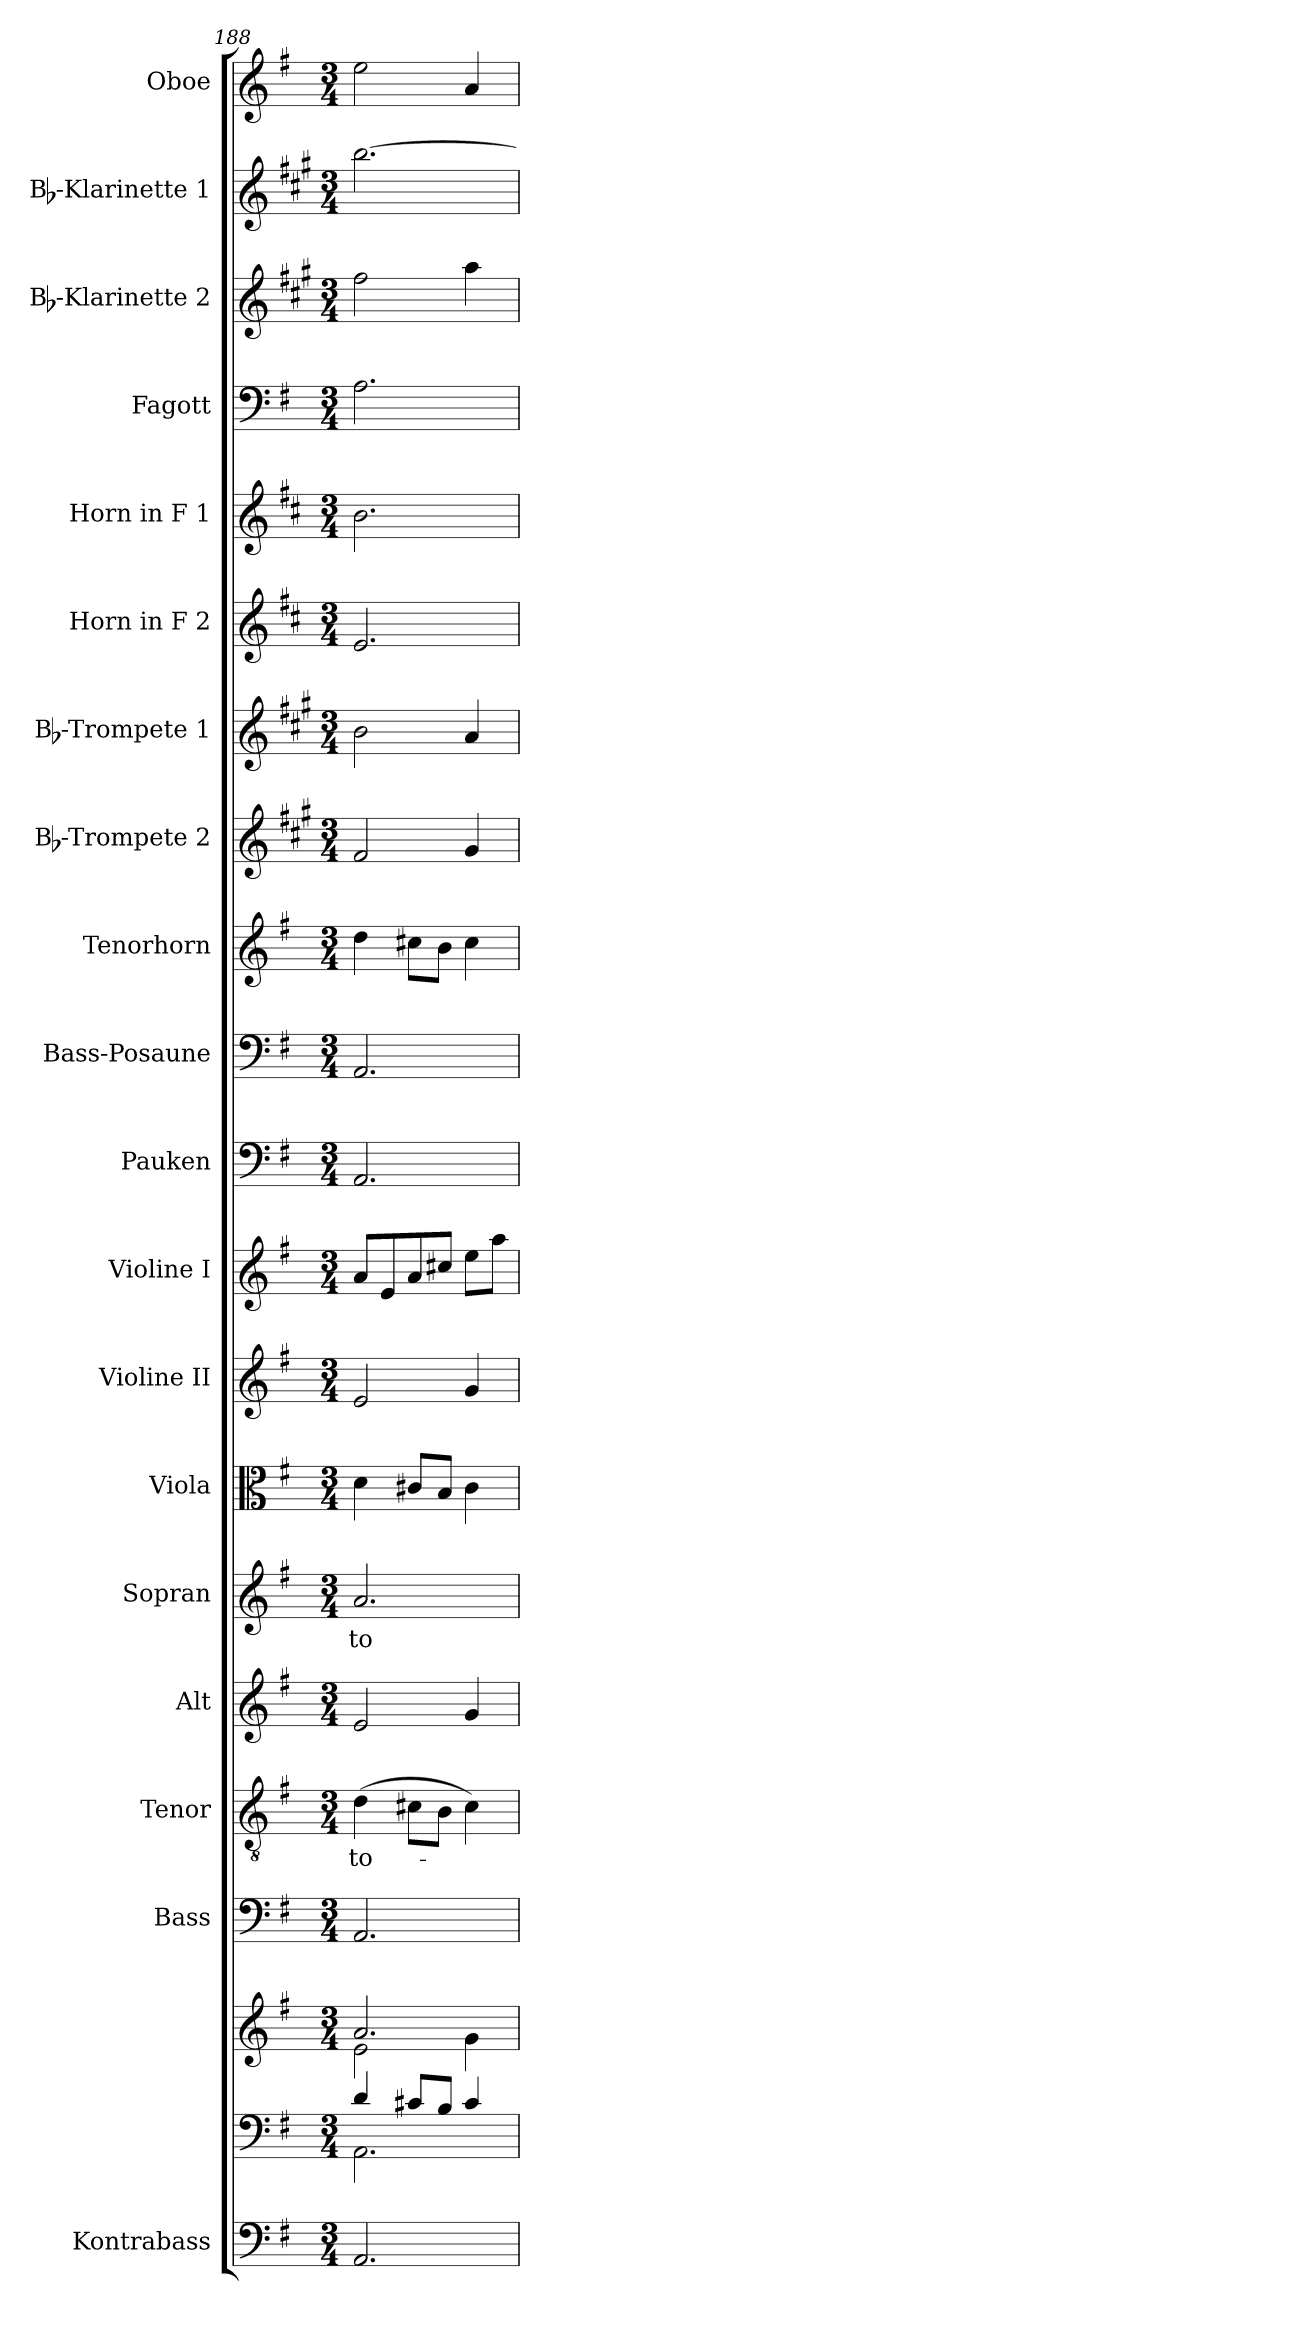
**kern	**kern	**kern	**kern	**kern	**text	**kern	**kern	**text	**kern	**kern	**kern	**kern	**kern	**kern	**kern	**kern	**kern	**kern	**kern	**kern	**kern	**kern
*part20	*part19	*part19	*part18	*part17	*part17	*part16	*part15	*part15	*part14	*part13	*part12	*part11	*part10	*part9	*part8	*part7	*part6	*part5	*part4	*part3	*part2	*part1
*staff21	*staff20	*staff19	*staff18	*staff17	*staff17	*staff16	*staff15	*staff15	*staff14	*staff13	*staff12	*staff11	*staff10	*staff9	*staff8	*staff7	*staff6	*staff5	*staff4	*staff3	*staff2	*staff1
*I"Kontrabass	*	*	*I"Bass	*I"Tenor	*	*I"Alt	*I"Sopran	*	*I"Viola	*I"Violine II	*I"Violine I	*I"Pauken	*I"Bass-Posaune	*I"Tenorhorn	*I"Bb-Trompete 2	*I"Bb-Trompete 1	*I"Horn in F 2	*I"Horn in F 1	*I"Fagott	*I"Bb-Klarinette 2	*I"Bb-Klarinette 1	*I"Oboe
*I'Kb.	*	*	*I'B.	*I'T.	*	*I'A.	*I'S.	*	*I'Vla.	*I'Vl. II	*I'Vl. I	*I'Pk.	*I'B. Pos.	*I'T. Hrn.	*I'Bb Trp. 2	*I'Bb Trp. 1	*	*	*I'Fg.	*I'Bb Kl. 2	*I'Bb Kl. 1	*I'Ob.
*clefF4	*clefF4	*clefG2	*clefF4	*clefGv2	*	*clefG2	*clefG2	*	*clefC3	*clefG2	*clefG2	*clefF4	*clefF4	*clefG2	*clefG2	*clefG2	*clefG2	*clefG2	*clefF4	*clefG2	*clefG2	*clefG2
*ITrd7c12	*	*	*	*	*	*	*	*	*	*	*	*	*	*ITrd8c14	*ITrd1c2	*ITrd1c2	*ITrd4c7	*ITrd4c7	*	*ITrd1c2	*ITrd1c2	*
*k[f#]	*k[f#]	*k[f#]	*k[f#]	*k[f#]	*	*k[f#]	*k[f#]	*	*k[f#]	*k[f#]	*k[f#]	*k[f#]	*k[f#]	*k[f#]	*k[f#]	*k[f#]	*k[f#]	*k[f#]	*k[f#]	*k[f#]	*k[f#]	*k[f#]
*G:	*G:	*G:	*G:	*G:	*	*G:	*G:	*	*G:	*G:	*G:	*G:	*G:	*G:	*G:	*G:	*G:	*G:	*G:	*G:	*G:	*G:
*M3/4	*M3/4	*M3/4	*M3/4	*M3/4	*	*M3/4	*M3/4	*	*M3/4	*M3/4	*M3/4	*M3/4	*M3/4	*M3/4	*M3/4	*M3/4	*M3/4	*M3/4	*M3/4	*M3/4	*M3/4	*M3/4
=188	=188	=188	=188	=188	=188	=188	=188	=188	=188	=188	=188	=188	=188	=188	=188	=188	=188	=188	=188	=188	=188	=188
*	*^	*^	*	*	*	*	*	*	*	*	*	*	*	*	*	*	*	*	*	*	*	*
!	!	!	!	!	!	!	!LO:LY:b	!	!	!LO:LY:b	!	!	!	!	!	!	!	!	!	!	!	!	!	!
2.AAA/	4d/	2.AA\	2.a/	2e\	2.AA/	(>4d\	-to-	2e/	2.a/	-to-	4d\	2e/	8a/L	2.AA/	2.AA/	4d\	2e/	2a\	2.A/	2.e\	2.A\	2ee\	[2.aa\	2ee\
.	.	.	.	.	.	.	.	.	.	.	.	.	8e/	.	.	.	.	.	.	.	.	.	.	.
.	8c#X/L	.	.	.	.	8c#X\L	.	.	.	.	8c#X/L	.	8a/	.	.	8c#X\L	.	.	.	.	.	.	.	.
.	8B/J	.	.	.	.	8B\J	.	.	.	.	8B/J	.	8cc#X/J	.	.	8B\J	.	.	.	.	.	.	.	.
.	4c#/	.	.	4g\	.	4c#\)	.	4g/	.	.	4c#\	4g/	8ee\L	.	.	4c#\	4f#/	4g/	.	.	.	4gg\	.	4a/
.	.	.	.	.	.	.	.	.	.	.	.	.	8aa\J	.	.	.	.	.	.	.	.	.	.	.
*	*v	*v	*	*	*	*	*	*	*	*	*	*	*	*	*	*	*	*	*	*	*	*	*	*
*	*	*v	*v	*	*	*	*	*	*	*	*	*	*	*	*	*	*	*	*	*	*	*	*
=	=	=	=	=	=	=	=	=	=	=	=	=	=	=	=	=	=	=	=	=	=	=
*-	*-	*-	*-	*-	*-	*-	*-	*-	*-	*-	*-	*-	*-	*-	*-	*-	*-	*-	*-	*-	*-	*-
